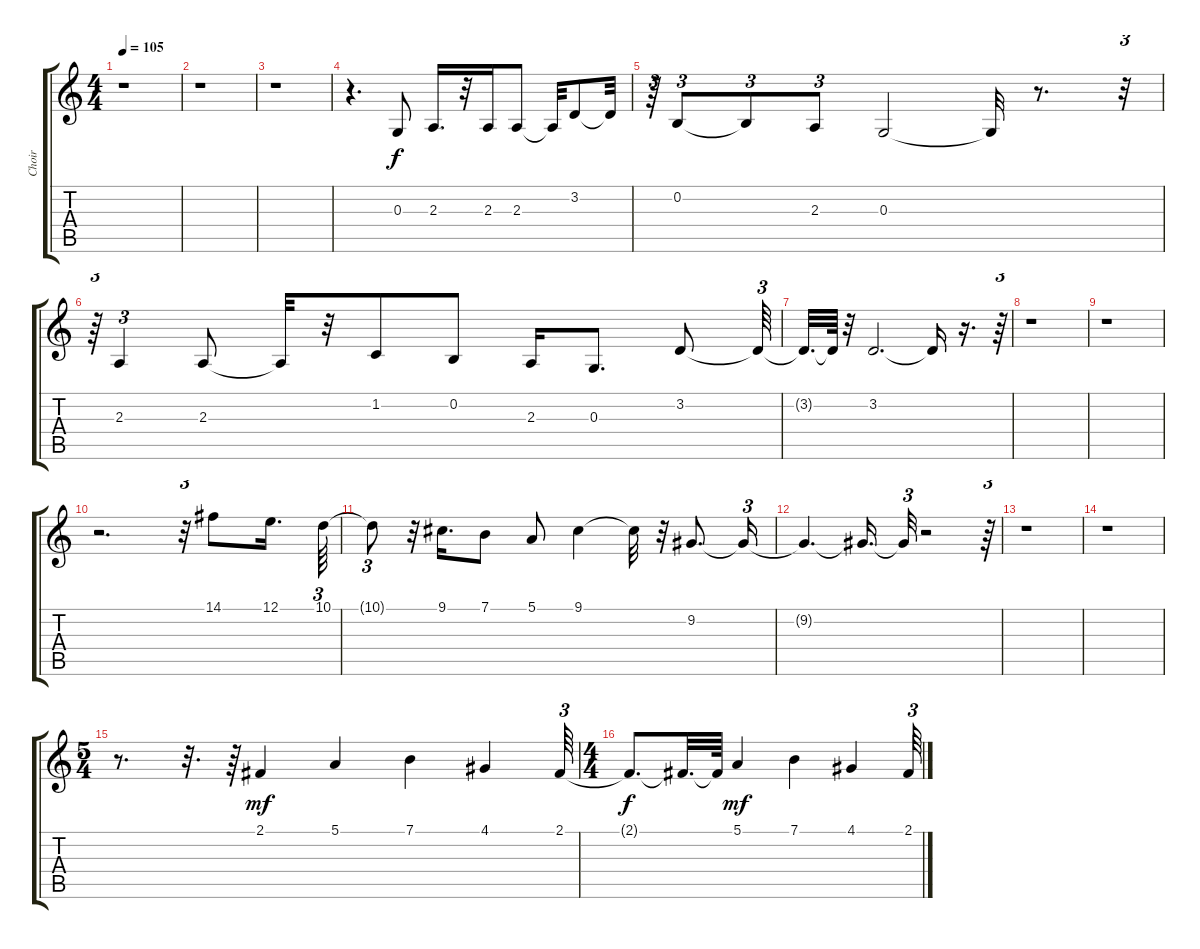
\track ("Choir   " "Choir   ") {instrument choiraahs}
\staff {score tabs}
\tuning (E4 B3 G3 D3 A2 E2) {hide}
\ts (4 4)
\tempo 105
\clef g2
\ks c
r.1{dy f} |
r.1 |
r.1 |
r.4{d} 0.3.8{volume 12} 2.3.16{d} r.32 2.3.16 2.3.8 2.3{t}.32 3.2.8 3.2{t}.32 |
r.64{tu (3 2)} 0.2.8{tu (3 2)} 0.2{t}.8{tu (3 2)} 2.3.8{tu (3 2)} 0.3.2 0.3{t}.32 r.8{d} r.32{tu (3 2)} |
r.64{tu (3 2)} 2.3.4{tu (3 2)} 2.3.8 2.3{t}.32 r.32 1.2.8 0.2.8 2.3.16 0.3.8{d} 3.2.8 3.2{t}.64{tu (3 2)} |
3.2{t}.32{d} 3.2{t}.64 r.32 3.2.2{d} 3.2{t}.16 r.16{d} r.64{tu (3 2)} |
r.1 |
r.1 |
r.2{d} r.32{tu (3 2)} 14.1.8 12.1.16{d} 10.1.64{tu (3 2)} |
10.1{t}.8{tu (3 2)} r.32 9.1.16{d} 7.1.8 5.1.8 9.1.4 9.1{t}.32 r.32 9.2.8{d} 9.2{t}.16{tu (3 2)} |
9.2{t}.4{d} 9.2{t}.16{d} 9.2{t}.32{tu (3 2)} r.2 r.64{tu (3 2)} |
r.1 |
r.1 |
\ts (5 4)
r.8{d} r.32{d} r.64 2.1.4{dy mf} 5.1.4 7.1.4 4.1.4 2.1.64{tu (3 2)} |
\ts (4 4)
2.1{t}.8{d dy f} 2.1{t}.32{d} 2.1{t}.64 5.1.4{dy mf} 7.1.4 4.1.4 2.1.64{tu (3 2)}
